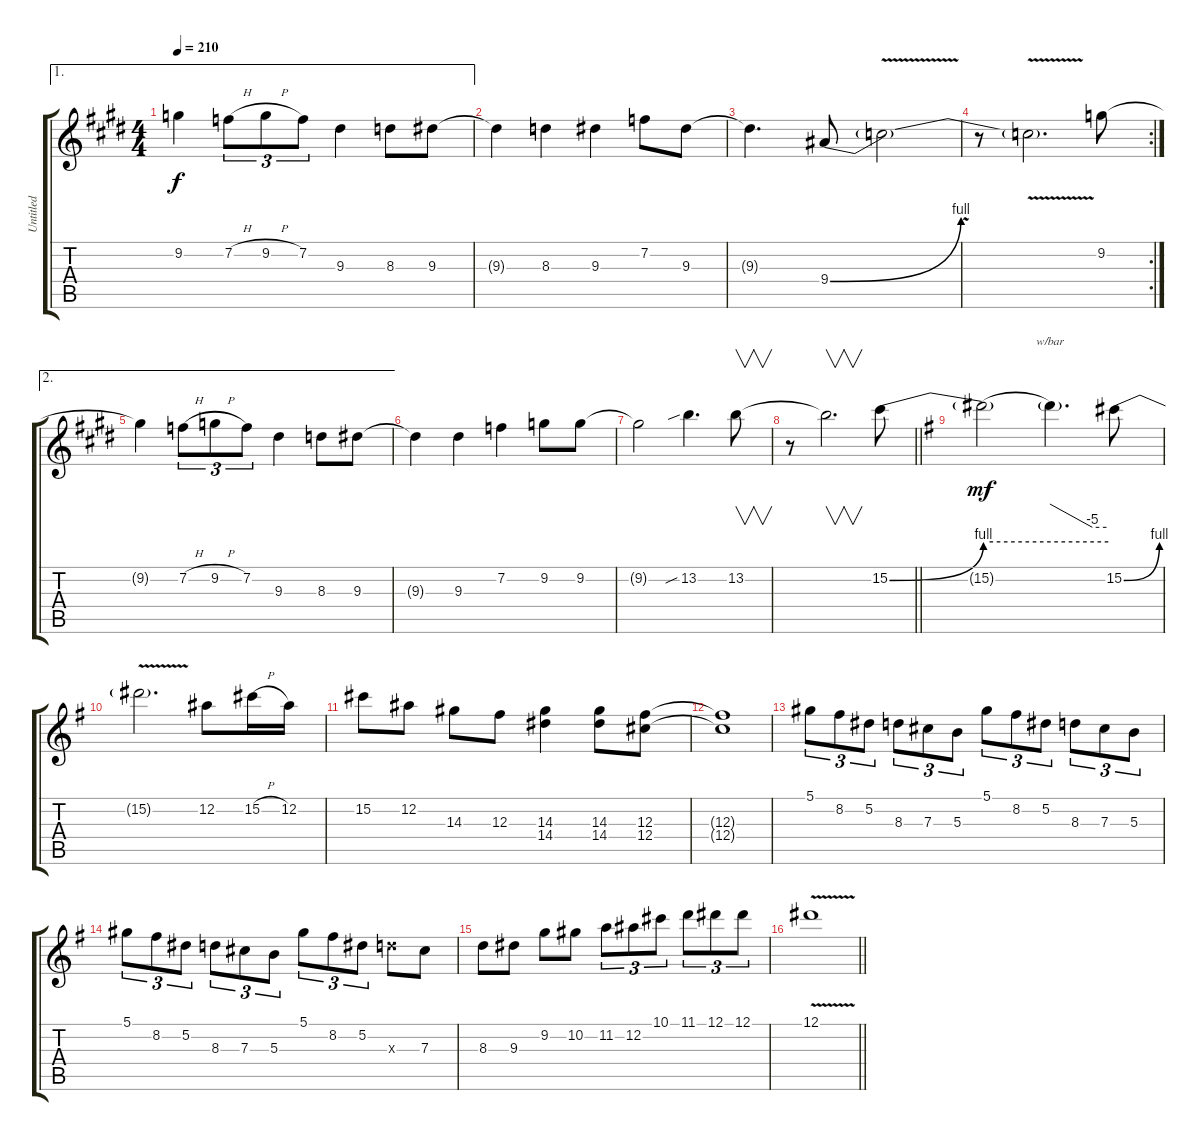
\track ("Untitled" "Untitled") {instrument distortionguitar}
\staff {score tabs}
\tuning (Eb4 Bb3 Gb3 Db3 Ab2 Eb2) {hide}
\ae 1
\ts (4 4)
\tempo 210
\clef g2
\ks e
9.2{t}.4{dy f} 7.2{h}.8{tu (3 2)} 9.2{h}.8{tu (3 2)} 7.2.8{tu (3 2)} 9.3.4 8.3.8 9.3.8 |
\ks c#minor
9.3{t}.4 8.3.4 9.3.4 7.2.8 9.3.8 |
9.3{t}.4{d} 9.4{be (bend 0 0 60 4)}.8 9.4{v t}.2 |
\rc 2
r.8 9.4{v t}.2{d} 9.2.8 |
\ae 2
\ks e
9.2{t}.4 7.2{h}.8{tu (3 2)} 9.2{h}.8{tu (3 2)} 7.2.8{tu (3 2)} 9.3.4 8.3.8 9.3.8 |
\ks c#minor
9.3{t}.4 9.3.4 7.2.4 9.2.8 9.2.8 |
9.2{t}.2 13.2{sib}.4{d} 13.2.8{v} |
\barLineRight lightlight
r.8 13.2{t}.2{v d} 15.2{be (bend 0 0 60 4)}.8 |
\ks g
15.2{be (hold 0 4 60 4) t}.2{dy mf} 15.2{t}.4{d tbe (custom default 0 0 45 -20 60 -20)} 15.2{be (bend 0 0 60 4)}.8 |
15.2{v t}.2{d} 12.2.8 15.2{h}.16 12.2.16 |
15.2.8 12.2.8 14.3.8 12.3.8 (14.3 14.4).4 (14.3 14.4).8 (12.3 12.4).8 |
(12.3{t} 12.4{t}).1 |
5.1.8{tu (3 2)} 8.2.8{tu (3 2)} 5.2.8{tu (3 2)} 8.3.8{tu (3 2)} 7.3.8{tu (3 2)} 5.3.8{tu (3 2)} 5.1.8{tu (3 2)} 8.2.8{tu (3 2)} 5.2.8{tu (3 2)} 8.3.8{tu (3 2)} 7.3.8{tu (3 2)} 5.3.8{tu (3 2)} |
5.1.8{tu (3 2)} 8.2.8{tu (3 2)} 5.2.8{tu (3 2)} 8.3.8{tu (3 2)} 7.3.8{tu (3 2)} 5.3.8{tu (3 2)} 5.1.8{tu (3 2)} 8.2.8{tu (3 2)} 5.2.8{tu (3 2)} 8.3{x}.8 7.3.8 |
8.3.8 9.3.8 9.2.8 10.2.8 11.2.8{tu (3 2)} 12.2.8{tu (3 2)} 10.1.8{tu (3 2)} 11.1.8{tu (3 2)} 12.1.8{tu (3 2)} 12.1.8{tu (3 2)} |
\barLineRight lightlight
12.1{v}.1
